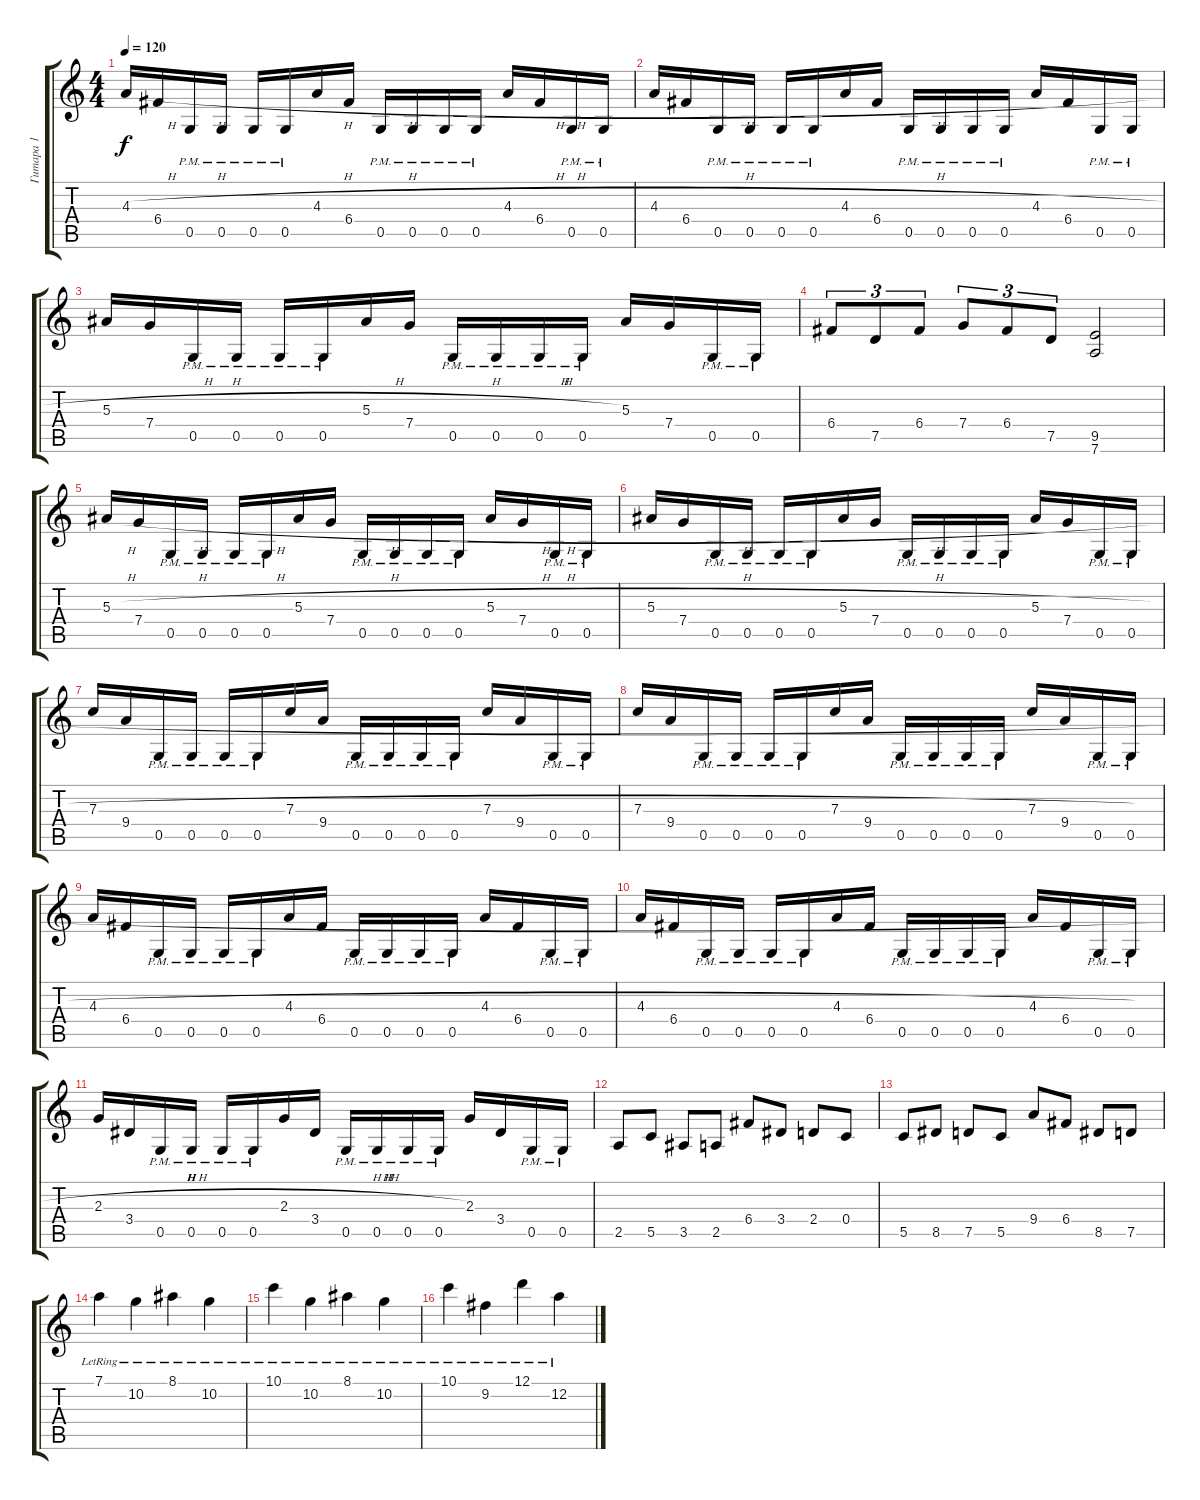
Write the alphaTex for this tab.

\track ("Гитара 1" "Гитара 1") {instrument overdrivenguitar}
\staff {score tabs}
\tuning (D4 A3 F3 C3 G2 D2) {hide}
\ts (4 4)
\tempo 120
\clef g2
\ks c
4.3{h}.16{dy f} 6.4.16 0.5{pm}.16 0.5{pm}.16 0.5{pm}.16 0.5{pm}.16 4.3{h}.16 6.4.16 0.5{pm}.16 0.5{pm}.16 0.5{pm}.16 0.5{pm}.16 4.3{h}.16 6.4.16 0.5{pm}.16 0.5{pm}.16 |
4.3{h}.16 6.4.16 0.5{pm}.16 0.5{pm}.16 0.5{pm}.16 0.5{pm}.16 4.3{h}.16 6.4.16 0.5{pm}.16 0.5{pm}.16 0.5{pm}.16 0.5{pm}.16 4.3{h}.16 6.4.16 0.5{pm}.16 0.5{pm}.16 |
5.3{h}.16 7.4.16 0.5{pm}.16 0.5{pm}.16 0.5{pm}.16 0.5{pm}.16 5.3{h}.16 7.4.16 0.5{pm}.16 0.5{pm}.16 0.5{pm}.16 0.5{pm}.16 5.3.16 7.4.16 0.5{pm}.16 0.5{pm}.16 |
6.4.8{tu (3 2)} 7.5.8{tu (3 2)} 6.4.8{tu (3 2)} 7.4.8{tu (3 2)} 6.4.8{tu (3 2)} 7.5.8{tu (3 2)} (9.5 7.6).2 |
5.3{h}.16 7.4.16 0.5{pm}.16 0.5{pm}.16 0.5{pm}.16 0.5{pm}.16 5.3{h}.16 7.4.16 0.5{pm}.16 0.5{pm}.16 0.5{pm}.16 0.5{pm}.16 5.3{h}.16 7.4.16 0.5{pm}.16 0.5{pm}.16 |
5.3{h}.16 7.4.16 0.5{pm}.16 0.5{pm}.16 0.5{pm}.16 0.5{pm}.16 5.3{h}.16 7.4.16 0.5{pm}.16 0.5{pm}.16 0.5{pm}.16 0.5{pm}.16 5.3{h}.16 7.4.16 0.5{pm}.16 0.5{pm}.16 |
7.3{h}.16 9.4.16 0.5{pm}.16 0.5{pm}.16 0.5{pm}.16 0.5{pm}.16 7.3{h}.16 9.4.16 0.5{pm}.16 0.5{pm}.16 0.5{pm}.16 0.5{pm}.16 7.3{h}.16 9.4.16 0.5{pm}.16 0.5{pm}.16 |
7.3{h}.16 9.4.16 0.5{pm}.16 0.5{pm}.16 0.5{pm}.16 0.5{pm}.16 7.3{h}.16 9.4.16 0.5{pm}.16 0.5{pm}.16 0.5{pm}.16 0.5{pm}.16 7.3{h}.16 9.4.16 0.5{pm}.16 0.5{pm}.16 |
4.3{h}.16 6.4.16 0.5{pm}.16 0.5{pm}.16 0.5{pm}.16 0.5{pm}.16 4.3{h}.16 6.4.16 0.5{pm}.16 0.5{pm}.16 0.5{pm}.16 0.5{pm}.16 4.3{h}.16 6.4.16 0.5{pm}.16 0.5{pm}.16 |
4.3{h}.16 6.4.16 0.5{pm}.16 0.5{pm}.16 0.5{pm}.16 0.5{pm}.16 4.3{h}.16 6.4.16 0.5{pm}.16 0.5{pm}.16 0.5{pm}.16 0.5{pm}.16 4.3{h}.16 6.4.16 0.5{pm}.16 0.5{pm}.16 |
2.3{h}.16 3.4.16 0.5{pm}.16 0.5{pm}.16 0.5{pm}.16 0.5{pm}.16 2.3{h}.16 3.4.16 0.5{pm}.16 0.5{pm}.16 0.5{pm}.16 0.5{pm}.16 2.3.16 3.4.16 0.5{pm}.16 0.5{pm}.16 |
2.5.8 5.5.8 3.5.8 2.5.8 6.4.8 3.4.8 2.4.8 0.4.8 |
5.5.8 8.5.8 7.5.8 5.5.8 9.4.8 6.4.8 8.5.8 7.5.8 |
7.1{lr}.4{instrument electricguitarclean} 10.2{lr}.4 8.1{lr}.4 10.2{lr}.4 |
10.1{lr}.4 10.2{lr}.4 8.1{lr}.4 10.2{lr}.4 |
10.1{lr}.4 9.2{lr}.4 12.1{lr}.4 12.2{lr}.4
